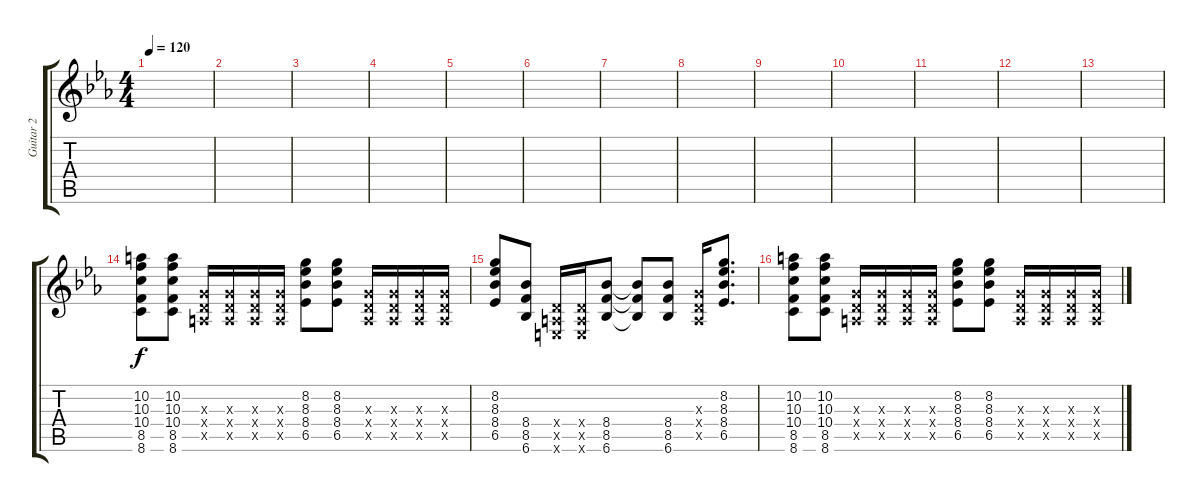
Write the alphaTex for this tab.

\track ("Guitar 2" "Guitar 2") {instrument acousticguitarsteel}
\staff {score tabs}
\tuning (E4 B3 G3 D3 A2 E2) {hide}
\ts (4 4)
\tempo 120
\clef g2
\ks eb
|
|
|
|
|
|
|
|
|
|
|
|
|
(10.2 10.3 10.4 8.5 8.6).8 (10.2 10.3 10.4 8.5 8.6).8 (0.3{x} 0.4{x} 0.5{x}).16 (0.3{x} 0.4{x} 0.5{x}).16 (0.3{x} 0.4{x} 0.5{x}).16 (0.3{x} 0.4{x} 0.5{x}).16 (8.2 8.3 8.4 6.5).8 (8.2 8.3 8.4 6.5).8 (0.3{x} 0.4{x} 0.5{x}).16 (0.3{x} 0.4{x} 0.5{x}).16 (0.3{x} 0.4{x} 0.5{x}).16 (0.3{x} 0.4{x} 0.5{x}).16 |
(8.2 8.3 8.4 6.5).8 (8.4 8.5 6.6).8 (0.4{x} 0.5{x} 0.6{x}).16 (0.4{x} 0.5{x} 0.6{x}).16 (8.4 8.5 6.6).8 (8.4{t} 8.5{t} 6.6{t}).8 (8.4 8.5 6.6).8 (0.3{x} 0.4{x} 0.5{x}).16 (8.2 8.3 8.4 6.5).8{d} |
(10.2 10.3 10.4 8.5 8.6).8 (10.2 10.3 10.4 8.5 8.6).8 (0.3{x} 0.4{x} 0.5{x}).16 (0.3{x} 0.4{x} 0.5{x}).16 (0.3{x} 0.4{x} 0.5{x}).16 (0.3{x} 0.4{x} 0.5{x}).16 (8.2 8.3 8.4 6.5).8 (8.2 8.3 8.4 6.5).8 (0.3{x} 0.4{x} 0.5{x}).16 (0.3{x} 0.4{x} 0.5{x}).16 (0.3{x} 0.4{x} 0.5{x}).16 (0.3{x} 0.4{x} 0.5{x}).16
